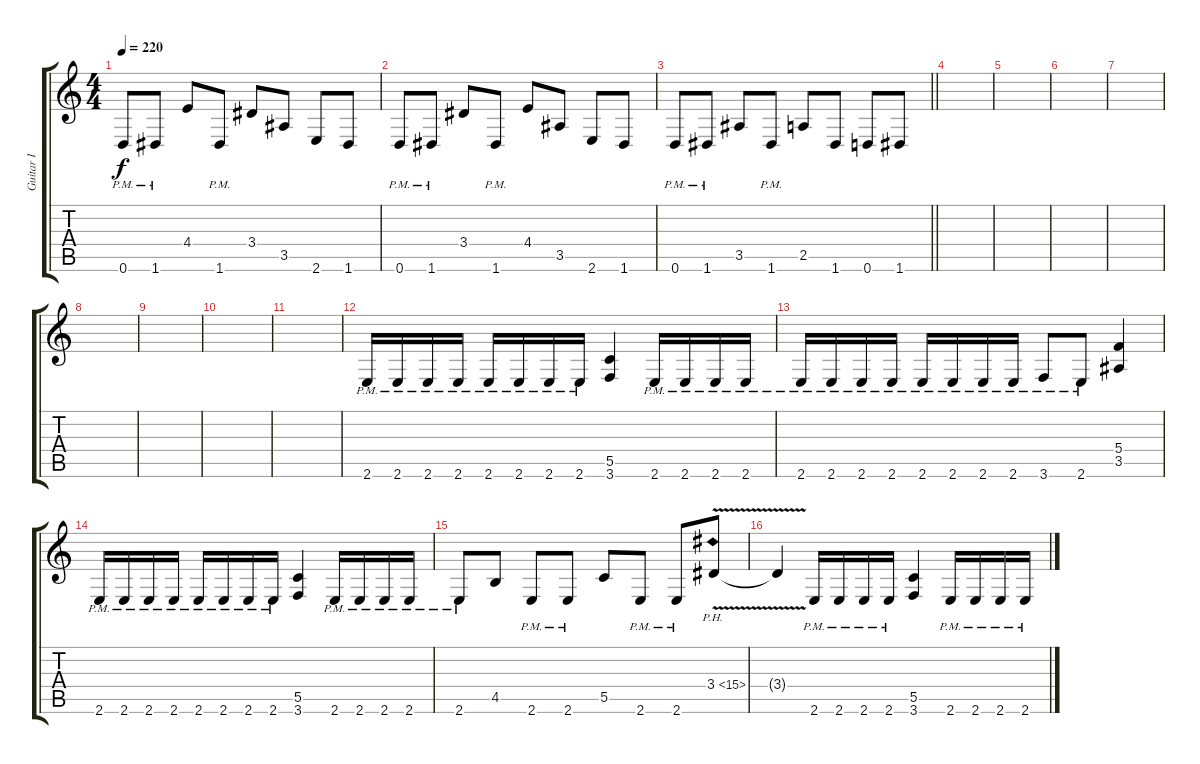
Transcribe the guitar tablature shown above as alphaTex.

\track ("Guitar I" "Guitar I") {instrument distortionguitar}
\staff {score tabs}
\tuning (D4 A3 F3 C3 G2 D2) {hide}
\ts (4 4)
\tempo 220
\clef g2
\ks c
0.6{pm}.8{dy f} 1.6{pm}.8 4.4.8 1.6{pm}.8 3.4.8 3.5.8 2.6.8 1.6.8 |
0.6{pm}.8 1.6{pm}.8 3.4.8 1.6{pm}.8 4.4.8 3.5.8 2.6.8 1.6.8 |
\barLineRight lightlight
0.6{pm}.8 1.6{pm}.8 3.5.8 1.6{pm}.8 2.5.8 1.6.8 0.6.8 1.6.8 |
\section ("" "")
|
|
|
|
|
|
|
|
2.6{pm}.16 2.6{pm}.16 2.6{pm}.16 2.6{pm}.16 2.6{pm}.16 2.6{pm}.16 2.6{pm}.16 2.6{pm}.16 (5.5 3.6).4 2.6{pm}.16 2.6{pm}.16 2.6{pm}.16 2.6{pm}.16 |
2.6{pm}.16 2.6{pm}.16 2.6{pm}.16 2.6{pm}.16 2.6{pm}.16 2.6{pm}.16 2.6{pm}.16 2.6{pm}.16 3.6{pm}.8 2.6{pm}.8 (5.4 3.5).4 |
2.6{pm}.16 2.6{pm}.16 2.6{pm}.16 2.6{pm}.16 2.6{pm}.16 2.6{pm}.16 2.6{pm}.16 2.6{pm}.16 (5.5 3.6).4 2.6{pm}.16 2.6{pm}.16 2.6{pm}.16 2.6{pm}.16 |
2.6{pm}.8 4.5.8 2.6{pm}.8 2.6{pm}.8 5.5.8 2.6{pm}.8 2.6{pm}.8 3.4{ph 12 v}.8 |
3.4{t}.4 2.6{pm}.16 2.6{pm}.16 2.6{pm}.16 2.6{pm}.16 (5.5 3.6).4 2.6{pm}.16 2.6{pm}.16 2.6{pm}.16 2.6{pm}.16
